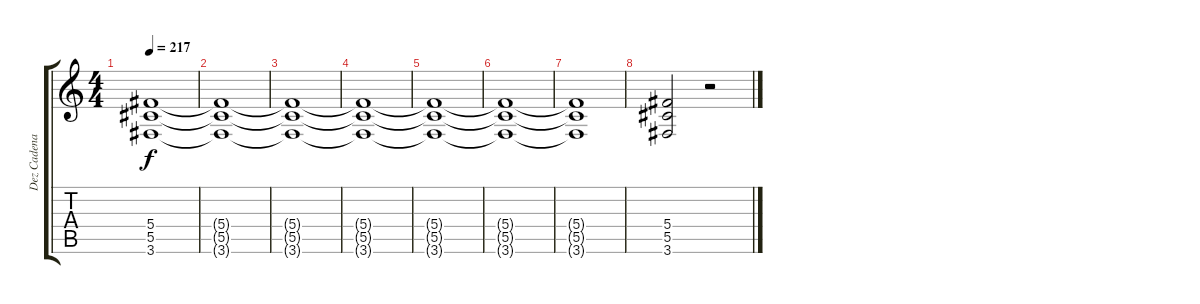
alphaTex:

\track ("Dez Cadena" "Dez Cadena") {instrument distortionguitar}
\staff {score tabs}
\tuning (Eb4 Bb3 Gb3 Db3 Ab2 Eb2) {hide}
\ts (4 4)
\tempo 217
\clef g2
\ks c
(5.4 5.5 3.6).1{dy f} |
(5.4{t} 5.5{t} 3.6{t}).1 |
(5.4{t} 5.5{t} 3.6{t}).1 |
(5.4{t} 5.5{t} 3.6{t}).1 |
(5.4{t} 5.5{t} 3.6{t}).1 |
(5.4{t} 5.5{t} 3.6{t}).1 |
(5.4{t} 5.5{t} 3.6{t}).1 |
(5.4 5.5 3.6).2 r.2
